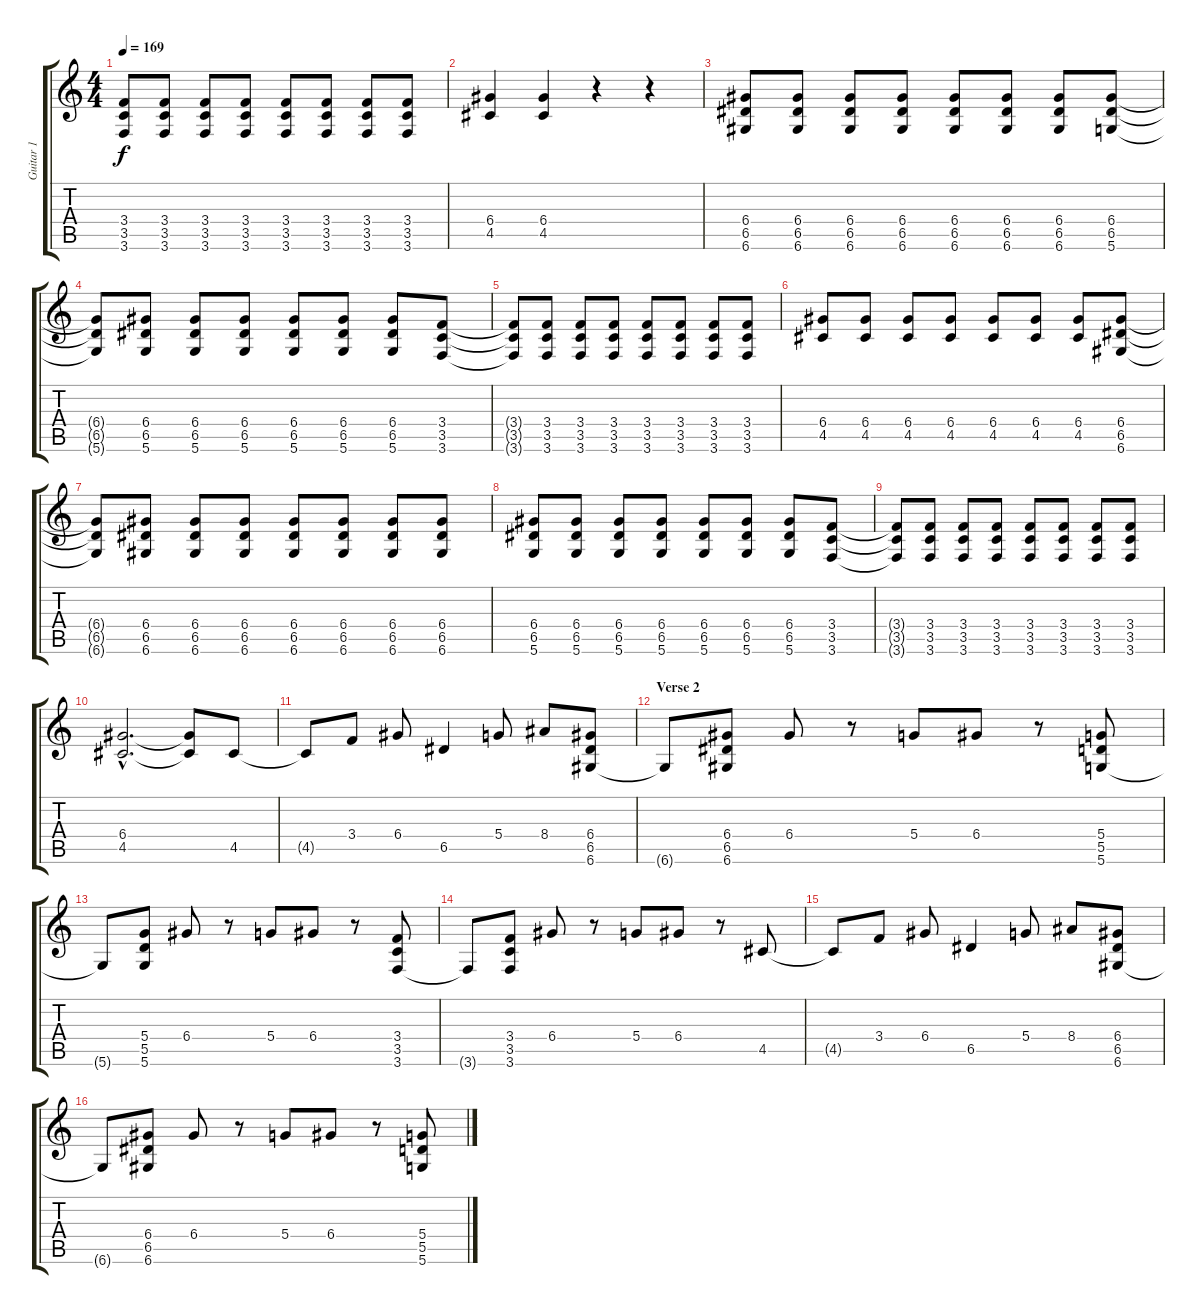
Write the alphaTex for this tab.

\track ("Guitar 1" "Guitar 1") {instrument distortionguitar}
\staff {score tabs}
\tuning (E4 B3 G3 D3 A2 D2) {hide}
\ts (4 4)
\tempo 169
\clef g2
\ks c
(3.4{t} 3.5{t} 3.6{t}).8{dy f} (3.4 3.5 3.6).8 (3.4 3.5 3.6).8 (3.4 3.5 3.6).8 (3.4 3.5 3.6).8 (3.4 3.5 3.6).8 (3.4 3.5 3.6).8 (3.4 3.5 3.6).8 |
(6.4 4.5).4 (6.4 4.5).4 r.4 r.4 |
(6.4 6.5 6.6).8 (6.4 6.5 6.6).8 (6.4 6.5 6.6).8 (6.4 6.5 6.6).8 (6.4 6.5 6.6).8 (6.4 6.5 6.6).8 (6.4 6.5 6.6).8 (6.4 6.5 5.6).8 |
(6.4{t} 6.5{t} 5.6{t}).8 (6.4 6.5 5.6).8 (6.4 6.5 5.6).8 (6.4 6.5 5.6).8 (6.4 6.5 5.6).8 (6.4 6.5 5.6).8 (6.4 6.5 5.6).8 (3.4 3.5 3.6).8 |
(3.4{t} 3.5{t} 3.6{t}).8 (3.4 3.5 3.6).8 (3.4 3.5 3.6).8 (3.4 3.5 3.6).8 (3.4 3.5 3.6).8 (3.4 3.5 3.6).8 (3.4 3.5 3.6).8 (3.4 3.5 3.6).8 |
(6.4 4.5).8 (6.4 4.5).8 (6.4 4.5).8 (6.4 4.5).8 (6.4 4.5).8 (6.4 4.5).8 (6.4 4.5).8 (6.4 6.5 6.6).8 |
(6.4{t} 6.5{t} 6.6{t}).8 (6.4 6.5 6.6).8 (6.4 6.5 6.6).8 (6.4 6.5 6.6).8 (6.4 6.5 6.6).8 (6.4 6.5 6.6).8 (6.4 6.5 6.6).8 (6.4 6.5 6.6).8 |
(6.4 6.5 5.6).8 (6.4 6.5 5.6).8 (6.4 6.5 5.6).8 (6.4 6.5 5.6).8 (6.4 6.5 5.6).8 (6.4 6.5 5.6).8 (6.4 6.5 5.6).8 (3.4 3.5 3.6).8 |
(3.4{t} 3.5{t} 3.6{t}).8 (3.4 3.5 3.6).8 (3.4 3.5 3.6).8 (3.4 3.5 3.6).8 (3.4 3.5 3.6).8 (3.4 3.5 3.6).8 (3.4 3.5 3.6).8 (3.4 3.5 3.6).8 |
(6.4{hac} 4.5{hac}).2{d} (6.4{t} 4.5{t}).8 4.5.8 |
4.5{t}.8 3.4.8 6.4.8 6.5.4 5.4.8 8.4.8 (6.4 6.5 6.6).8 |
\section ("" "Verse 2")
6.6{t}.8 (6.4 6.5 6.6).8 6.4.8 r.8 5.4.8 6.4.8 r.8 (5.4 5.5 5.6).8 |
5.6{t}.8 (5.4 5.5 5.6).8 6.4.8 r.8 5.4.8 6.4.8 r.8 (3.4 3.5 3.6).8 |
3.6{t}.8 (3.4 3.5 3.6).8 6.4.8 r.8 5.4.8 6.4.8 r.8 4.5.8 |
4.5{t}.8 3.4.8 6.4.8 6.5.4 5.4.8 8.4.8 (6.4 6.5 6.6).8 |
6.6{t}.8 (6.4 6.5 6.6).8 6.4.8 r.8 5.4.8 6.4.8 r.8 (5.4 5.5 5.6).8
